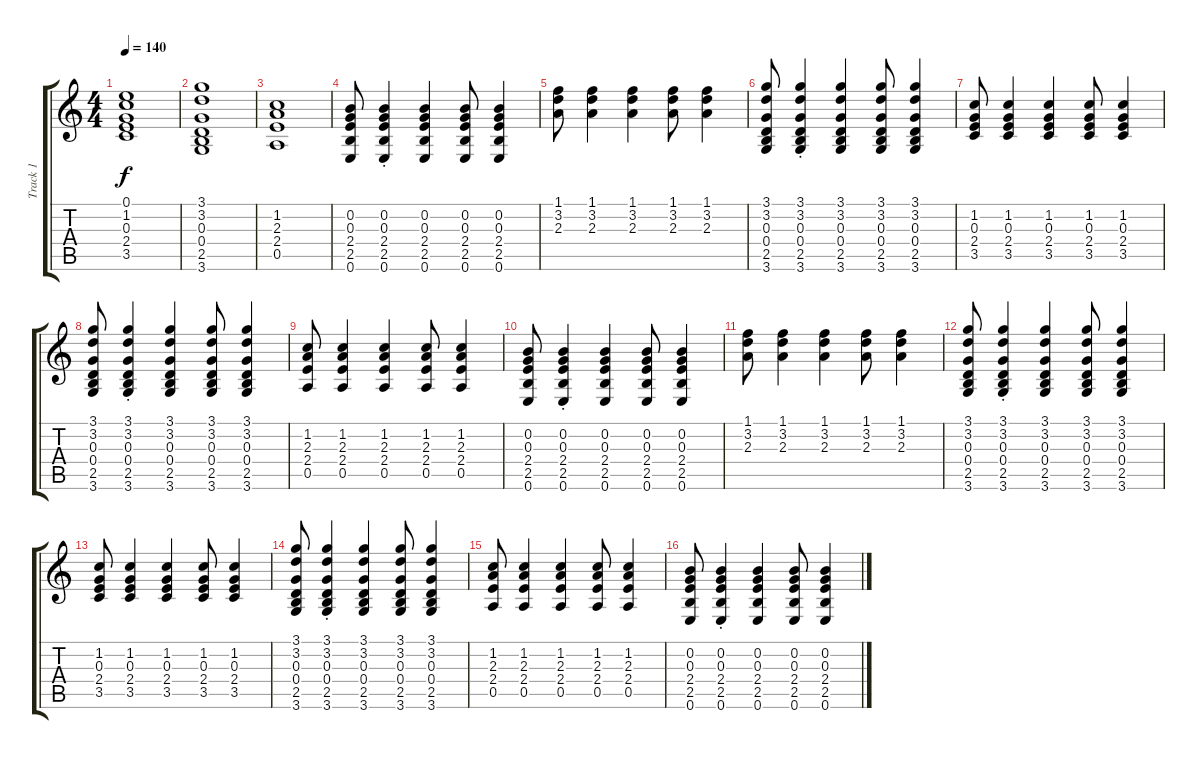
\track ("Track 1" "Track 1") {instrument acousticguitarsteel}
\staff {score tabs}
\tuning (E4 B3 G3 D3 A2 E2) {hide}
\ts (4 4)
\tempo 140
\clef g2
\ks c
(0.1 1.2 0.3 2.4 3.5).1{dy f} |
(3.1 3.2 0.3 0.4 2.5 3.6).1 |
(1.2 2.3 2.4 0.5).1 |
(0.2 0.3 2.4 2.5 0.6).8 (0.2 0.3 2.4 2.5 0.6{st}).4 (0.2 0.3 2.4 2.5 0.6).4 (0.2 0.3 2.4 2.5 0.6).8 (0.2 0.3 2.4 2.5 0.6).4 |
(1.1 3.2 2.3).8 (1.1 3.2 2.3).4 (1.1 3.2 2.3).4 (1.1 3.2 2.3).8 (1.1 3.2 2.3).4 |
(3.1 3.2 0.3 0.4 2.5 3.6).8 (3.1 3.2 0.3 0.4 2.5 3.6{st}).4 (3.1 3.2 0.3 0.4 2.5 3.6).4 (3.1 3.2 0.3 0.4 2.5 3.6).8 (3.1 3.2 0.3 0.4 2.5 3.6).4 |
(1.2 0.3 2.4 3.5).8 (1.2 0.3 2.4 3.5).4 (1.2 0.3 2.4 3.5).4 (1.2 0.3 2.4 3.5).8 (1.2 0.3 2.4 3.5).4 |
(3.1 3.2 0.3 0.4 2.5 3.6).8 (3.1 3.2 0.3 0.4 2.5 3.6{st}).4 (3.1 3.2 0.3 0.4 2.5 3.6).4 (3.1 3.2 0.3 0.4 2.5 3.6).8 (3.1 3.2 0.3 0.4 2.5 3.6).4 |
(1.2 2.3 2.4 0.5).8 (1.2 2.3 2.4 0.5).4 (1.2 2.3 2.4 0.5).4 (1.2 2.3 2.4 0.5).8 (1.2 2.3 2.4 0.5).4 |
(0.2 0.3 2.4 2.5 0.6).8 (0.2 0.3 2.4 2.5 0.6{st}).4 (0.2 0.3 2.4 2.5 0.6).4 (0.2 0.3 2.4 2.5 0.6).8 (0.2 0.3 2.4 2.5 0.6).4 |
(1.1 3.2 2.3).8 (1.1 3.2 2.3).4 (1.1 3.2 2.3).4 (1.1 3.2 2.3).8 (1.1 3.2 2.3).4 |
(3.1 3.2 0.3 0.4 2.5 3.6).8 (3.1 3.2 0.3 0.4 2.5 3.6{st}).4 (3.1 3.2 0.3 0.4 2.5 3.6).4 (3.1 3.2 0.3 0.4 2.5 3.6).8 (3.1 3.2 0.3 0.4 2.5 3.6).4 |
(1.2 0.3 2.4 3.5).8 (1.2 0.3 2.4 3.5).4 (1.2 0.3 2.4 3.5).4 (1.2 0.3 2.4 3.5).8 (1.2 0.3 2.4 3.5).4 |
(3.1 3.2 0.3 0.4 2.5 3.6).8 (3.1 3.2 0.3 0.4 2.5 3.6{st}).4 (3.1 3.2 0.3 0.4 2.5 3.6).4 (3.1 3.2 0.3 0.4 2.5 3.6).8 (3.1 3.2 0.3 0.4 2.5 3.6).4 |
(1.2 2.3 2.4 0.5).8 (1.2 2.3 2.4 0.5).4 (1.2 2.3 2.4 0.5).4 (1.2 2.3 2.4 0.5).8 (1.2 2.3 2.4 0.5).4 |
(0.2 0.3 2.4 2.5 0.6).8 (0.2 0.3 2.4 2.5 0.6{st}).4 (0.2 0.3 2.4 2.5 0.6).4 (0.2 0.3 2.4 2.5 0.6).8 (0.2 0.3 2.4 2.5 0.6).4
